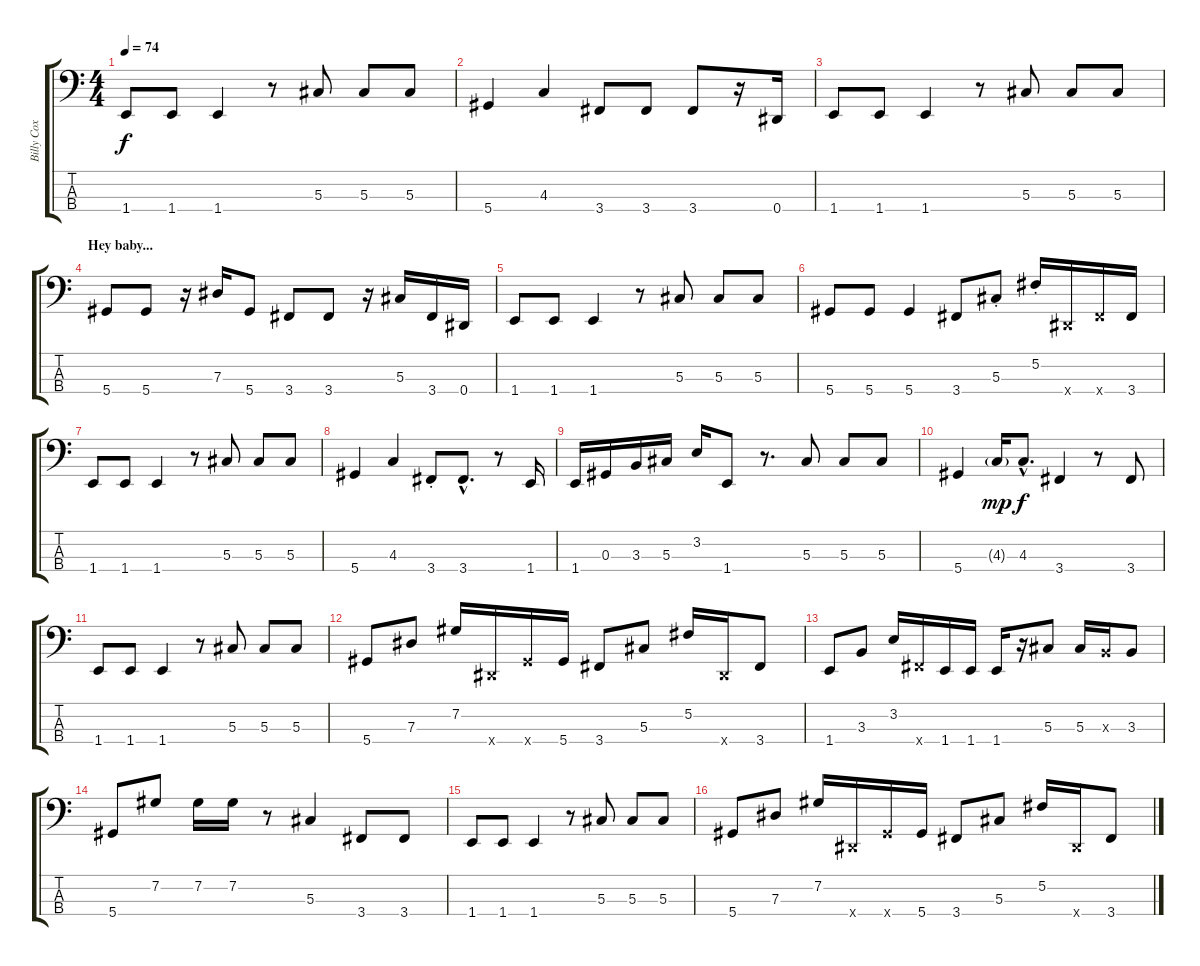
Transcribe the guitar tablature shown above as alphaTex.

\track ("Billy Cox" "Billy Cox") {instrument electricbassfinger}
\staff {score tabs}
\tuning (Gb2 Db2 Ab1 Eb1) {hide}
\ts (4 4)
\tempo 74
\clef f4
\ks c
1.4.8{dy f} 1.4.8 1.4.4 r.8 5.3.8 5.3.8 5.3.8 |
5.4.4 4.3.4 3.4.8 3.4.8 3.4.8 r.16 0.4.16 |
1.4.8 1.4.8 1.4.4 r.8 5.3.8 5.3.8 5.3.8 |
\section ("" "Hey baby...")
5.4.8 5.4.8 r.16 7.3.16 5.4.8 3.4.8 3.4.8 r.16 5.3.16 3.4.16 0.4.16 |
1.4.8 1.4.8 1.4.4 r.8 5.3.8 5.3.8 5.3.8 |
5.4.8 5.4.8 5.4.4 3.4.8 5.3{st}.8 5.2{st}.16 0.4{x}.16 3.4{x}.16 3.4.16 |
1.4.8 1.4.8 1.4.4 r.8 5.3.8 5.3.8 5.3.8 |
5.4.4 4.3.4 3.4{st}.8 3.4{hac}.8{d} r.8 1.4.16 |
1.4.16 0.3.16 3.3.16 5.3.16 3.2.16 1.4.8 r.8{d} 5.3.8 5.3.8 5.3.8 |
5.4.4 4.3{g}.16{dy mp} 4.3{hac}.8{d dy f} 3.4.4 r.8 3.4.8 |
1.4.8 1.4.8 1.4.4 r.8 5.3.8 5.3.8 5.3.8 |
5.4.8 7.3.8 7.2.16 0.4{x}.16 5.4{x}.16 5.4.16 3.4.8 5.3.8 5.2.16 0.4{x}.16 3.4.8 |
1.4.8 3.3.8 3.2.16 3.4{x}.16 1.4.16 1.4.16 1.4.16 r.16 5.3.8 5.3.16 3.3{x}.16 3.3.8 |
5.4.8 7.2.8 7.2.16 7.2.16 r.8 5.3.4 3.4.8 3.4.8 |
1.4.8 1.4.8 1.4.4 r.8 5.3.8 5.3.8 5.3.8 |
5.4.8 7.3.8 7.2.16 0.4{x}.16 5.4{x}.16 5.4.16 3.4.8 5.3.8 5.2.16 0.4{x}.16 3.4.8
